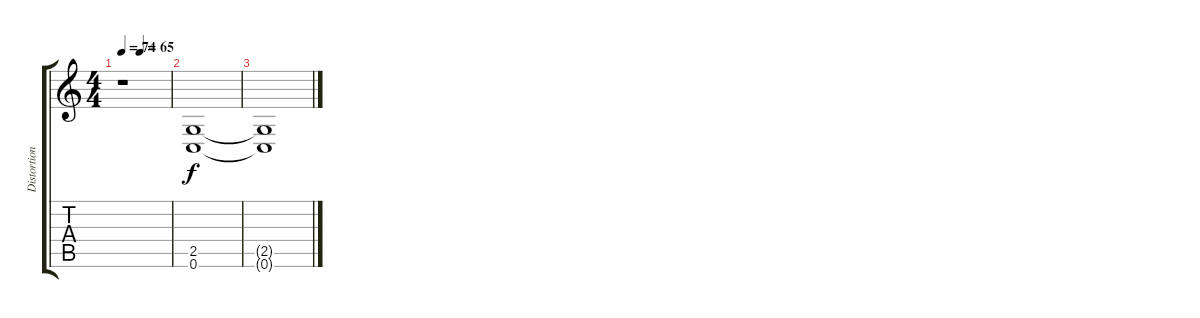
\track ("Distortion Guitar" "Distortion") {instrument distortionguitar}
\staff {score tabs}
\tuning (C4 G3 Eb3 Bb2 F2 C2) {hide}
\ts (4 4)
\tempo 74
\tempo (65 0.375)
\clef g2
\ks c
r.1{dy f} |
(2.5 0.6).1 |
(2.5{t} 0.6{t}).1
